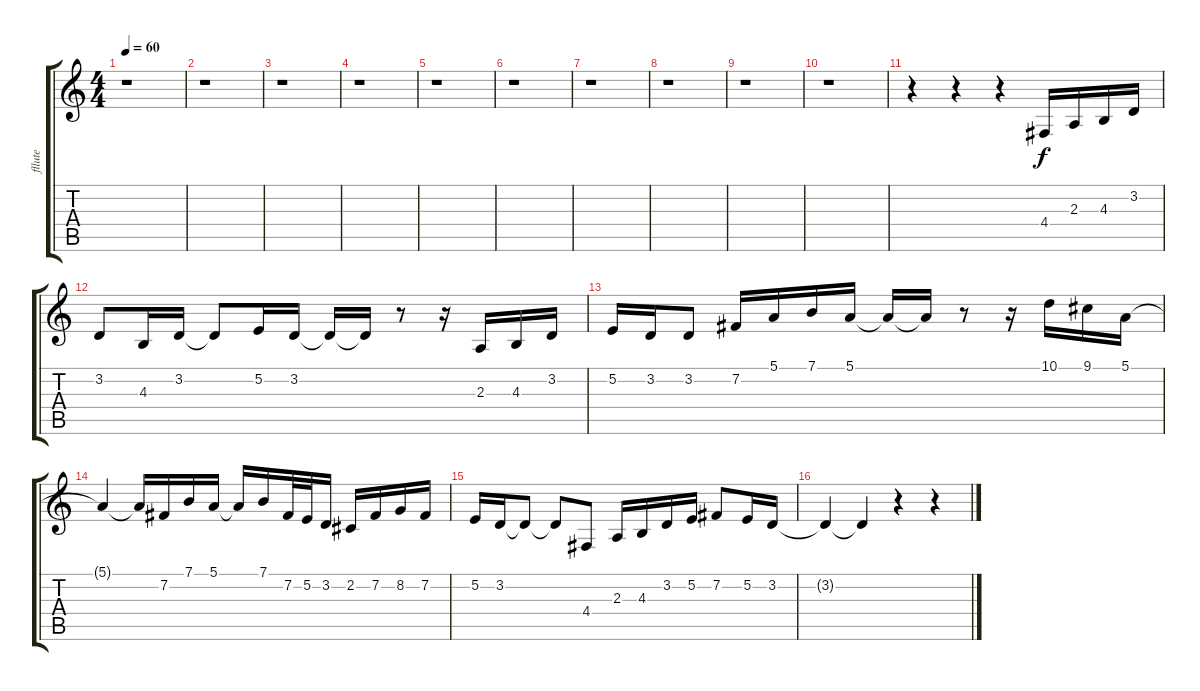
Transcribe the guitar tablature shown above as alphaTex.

\track ("fllute" "fllute") {instrument altosax}
\staff {score tabs}
\tuning (E4 B3 G3 D3 A2 E2) {hide}
\ts (4 4)
\tempo 60
\clef g2
\ks c
r.1{dy f} |
r.1 |
r.1 |
r.1 |
r.1 |
r.1 |
r.1 |
r.1 |
r.1 |
r.1 |
r.4 r.4 r.4 4.4.16 2.3.16 4.3.16 3.2.16 |
3.2.8 4.3.16 3.2.16 3.2{t}.8 5.2.16 3.2.16 3.2{t}.16 3.2{t}.16 r.8 r.16 2.3.16 4.3.16 3.2.16 |
5.2.16 3.2.16 3.2.8 7.2.16 5.1.16 7.1.16 5.1.16 5.1{t}.16 5.1{t}.16 r.8 r.16 10.1.16 9.1.16 5.1.16 |
5.1{t}.4 5.1{t}.16 7.2.16 7.1.16 5.1.16 5.1{t}.16 7.1.16 7.2.32 5.2.32 3.2.16 2.2.16 7.2.16 8.2.16 7.2.16 |
5.2.16 3.2.16 3.2{t}.8 3.2{t}.8 4.4.8 2.3.16 4.3.16 3.2.16 5.2.16 7.2.8 5.2.16 3.2.16 |
3.2{t}.4 3.2{t}.4 r.4 r.4
